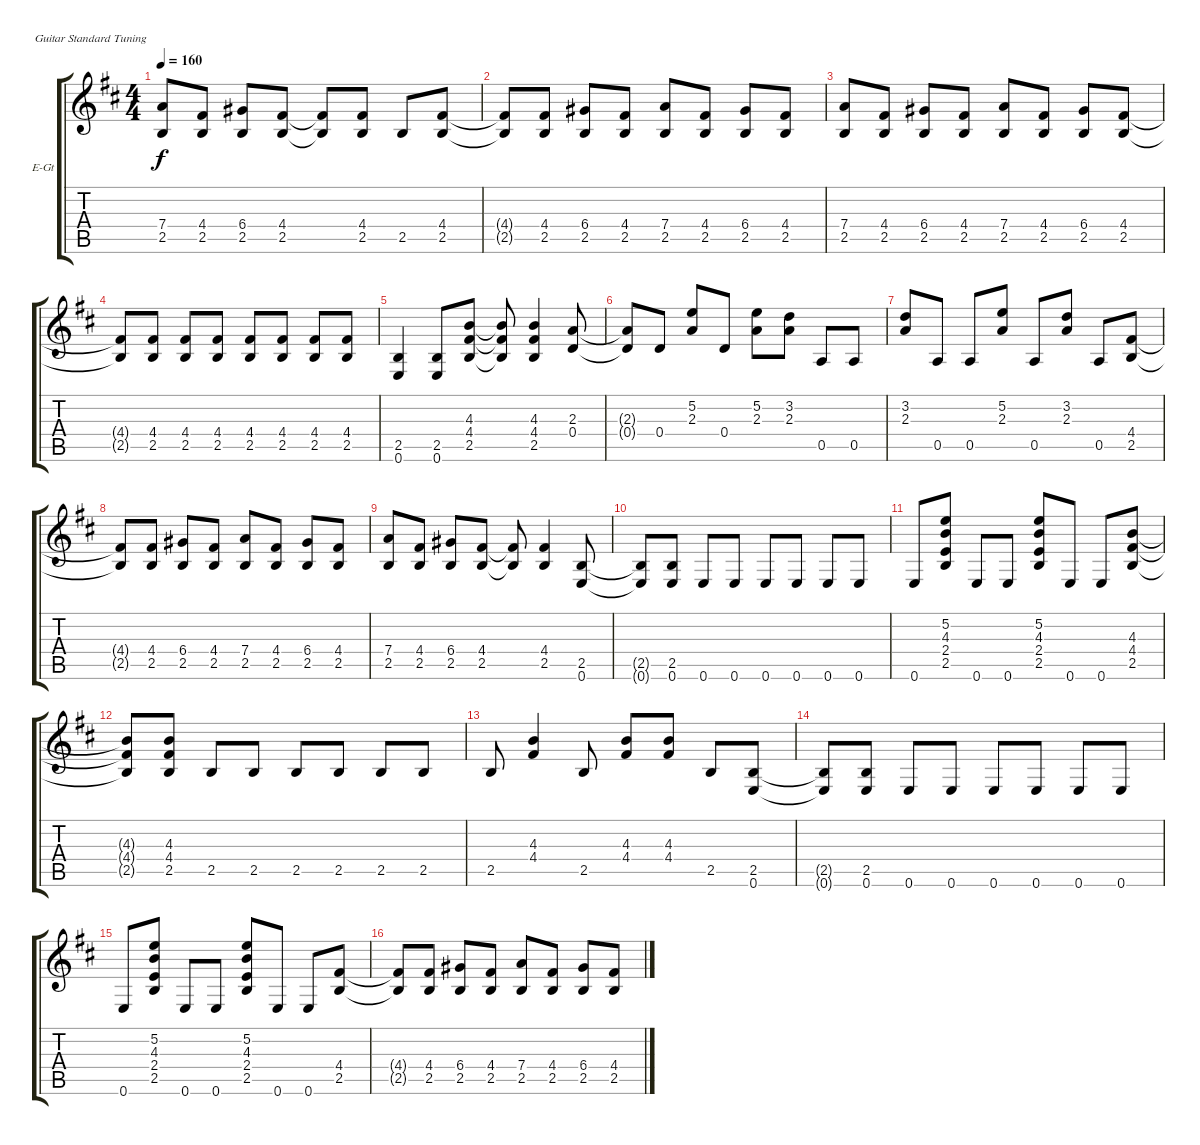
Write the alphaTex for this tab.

\defaultSystemsLayout 4
\bracketExtendMode groupsimilarinstruments
\firstSystemTrackNameOrientation horizontal
\otherSystemsTrackNameOrientation horizontal
\track ("Rhythm Guitar 1" "E-Gt") {instrument distortionguitar}
\staff {score tabs}
\tuning (E4 B3 G3 D3 A2 E2)
\ts (4 4)
\tempo 160
\clef g2
\scale
0.333333
\ks d
(7.4 2.5).8{dy f} (4.4 2.5).8 (6.4 2.5).8 (4.4 2.5).8 (4.4{t} 2.5{t}).8 (4.4 2.5).8 2.5.8 (4.4 2.5).8 |
\scale
0.333333 (4.4{t} 2.5{t}).8 (4.4 2.5).8 (6.4 2.5).8 (4.4 2.5).8 (7.4 2.5).8 (4.4 2.5).8 (6.4 2.5).8 (4.4 2.5).8 |
\scale
0.333333 (7.4 2.5).8 (4.4 2.5).8 (6.4 2.5).8 (4.4 2.5).8 (7.4 2.5).8 (4.4 2.5).8 (6.4 2.5).8 (4.4 2.5).8 |
\scale
0.333333 (4.4{t} 2.5{t}).8 (4.4 2.5).8 (4.4 2.5).8 (4.4 2.5).8 (4.4 2.5).8 (4.4 2.5).8 (4.4 2.5).8 (4.4 2.5).8 |
\scale
0.333333 (2.5 0.6).4 (2.5 0.6).8 (4.3 4.4 2.5).8 (4.3{t} 4.4{t} 2.5{t}).8 (4.3 4.4 2.5).4 (2.3 0.4).8 |
\scale
0.333333 (2.3{t} 0.4{t}).8 0.4.8 (5.2 2.3).8 0.4.8 (5.2 2.3).8 (3.2 2.3).8 0.5.8 0.5.8 |
\scale
0.333333 (3.2 2.3).8 0.5.8 0.5.8 (5.2 2.3).8 0.5.8 (3.2 2.3).8 0.5.8 (4.4 2.5).8 |
\scale
0.333333 (4.4{t} 2.5{t}).8 (4.4 2.5).8 (6.4 2.5).8 (4.4 2.5).8 (7.4 2.5).8 (4.4 2.5).8 (6.4 2.5).8 (4.4 2.5).8 |
\scale
0.333333 (7.4 2.5).8 (4.4 2.5).8 (6.4 2.5).8 (4.4 2.5).8 (4.4{t} 2.5{t}).8 (4.4 2.5).4 (2.5 0.6).8 |
\scale
0.333333 (2.5{t} 0.6{t}).8 (2.5 0.6).8 0.6.8 0.6.8 0.6.8 0.6.8 0.6.8 0.6.8 |
\scale
0.333333 0.6.8 (5.2 4.3 2.4 2.5).8 0.6.8 0.6.8 (5.2 4.3 2.4 2.5).8 0.6.8 0.6.8 (4.3 4.4 2.5).8 |
\scale
0.333333 (4.3{t} 4.4{t} 2.5{t}).8 (4.3 4.4 2.5).8 2.5.8 2.5.8 2.5.8 2.5.8 2.5.8 2.5.8 |
\scale
0.333333 2.5.8 (4.3 4.4).4 2.5.8 (4.3 4.4).8 (4.3 4.4).8 2.5.8 (2.5 0.6).8 |
\scale
0.333333 (2.5{t} 0.6{t}).8 (2.5 0.6).8 0.6.8 0.6.8 0.6.8 0.6.8 0.6.8 0.6.8 |
\scale
0.333333 0.6.8 (5.2 4.3 2.4 2.5).8 0.6.8 0.6.8 (5.2 4.3 2.4 2.5).8 0.6.8 0.6.8 (4.4 2.5).8 |
\scale
0.333333 (4.4{t} 2.5{t}).8 (4.4 2.5).8 (6.4 2.5).8 (4.4 2.5).8 (7.4 2.5).8 (4.4 2.5).8 (6.4 2.5).8 (4.4 2.5).8
